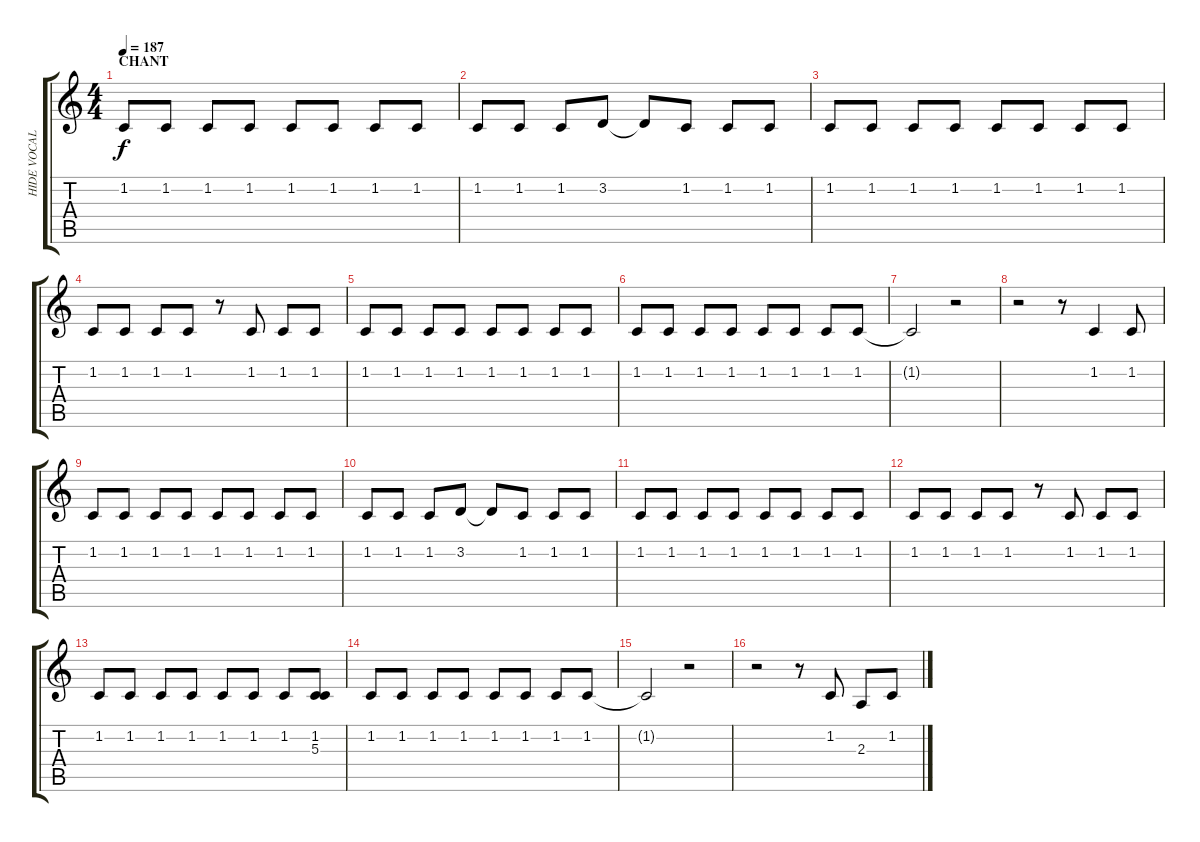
\track ("HIDE VOCAL" "HIDE VOCAL") {instrument oboe}
\staff {score tabs}
\tuning (E4 B3 G3 D3 A2 E2) {hide}
\ts (4 4)
\section ("" "CHANT")
\tempo 187
\clef g2
\ks c
1.2.8{dy f} 1.2.8 1.2.8 1.2.8 1.2.8 1.2.8 1.2.8 1.2.8 |
1.2.8 1.2.8 1.2.8 3.2.8 3.2{t}.8 1.2.8 1.2.8 1.2.8 |
1.2.8 1.2.8 1.2.8 1.2.8 1.2.8 1.2.8 1.2.8 1.2.8 |
1.2.8 1.2.8 1.2.8 1.2.8 r.8 1.2.8 1.2.8 1.2.8 |
1.2.8 1.2.8 1.2.8 1.2.8 1.2.8 1.2.8 1.2.8 1.2.8 |
1.2.8 1.2.8 1.2.8 1.2.8 1.2.8 1.2.8 1.2.8 1.2.8 |
1.2{t}.2 r.2 |
r.2 r.8 1.2.4 1.2.8 |
1.2.8 1.2.8 1.2.8 1.2.8 1.2.8 1.2.8 1.2.8 1.2.8 |
1.2.8 1.2.8 1.2.8 3.2.8 3.2{t}.8 1.2.8 1.2.8 1.2.8 |
1.2.8 1.2.8 1.2.8 1.2.8 1.2.8 1.2.8 1.2.8 1.2.8 |
1.2.8 1.2.8 1.2.8 1.2.8 r.8 1.2.8 1.2.8 1.2.8 |
1.2.8 1.2.8 1.2.8 1.2.8 1.2.8 1.2.8 1.2.8 (1.2 5.3).8 |
1.2.8 1.2.8 1.2.8 1.2.8 1.2.8 1.2.8 1.2.8 1.2.8 |
1.2{t}.2 r.2 |
r.2 r.8 1.2.8 2.3.8 1.2.8
